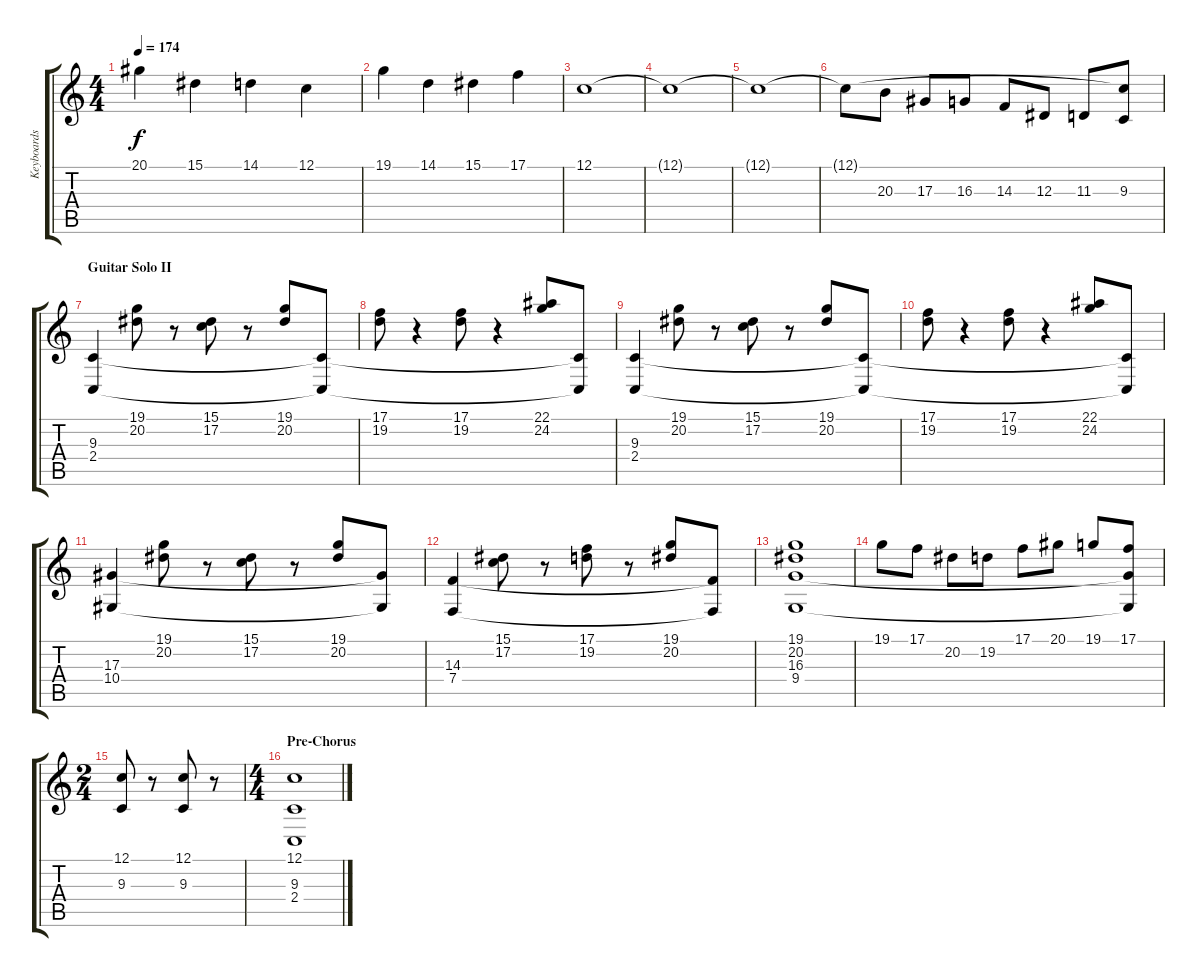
\track ("Keyboards" "Keyboards") {instrument stringensemble1}
\staff {score tabs}
\tuning (C4 G3 Eb3 Bb2 F2 C2) {hide}
\ts (4 4)
\tempo 174
\clef g2
\ks c
20.1.4{dy f} 15.1.4 14.1.4 12.1.4 |
19.1.4 14.1.4 15.1.4 17.1.4 |
12.1.1 |
12.1{t}.1 |
12.1{t}.1 |
12.1{t}.8 20.3.8 17.3.8 16.3.8 14.3.8 12.3.8 11.3.8 (12.1{t} 9.3).8 |
\section ("" "Guitar Solo II")
(9.3 2.4).4 (19.1 20.2).8 r.8 (15.1 17.2).8 r.8 (19.1 20.2).8 (9.3{t} 2.4{t}).8 |
(17.1 19.2).8 r.4 (17.1 19.2).8 r.4 (22.1 24.2).8 (9.3{t} 2.4{t}).8 |
(9.3 2.4).4 (19.1 20.2).8 r.8 (15.1 17.2).8 r.8 (19.1 20.2).8 (9.3{t} 2.4{t}).8 |
(17.1 19.2).8 r.4 (17.1 19.2).8 r.4 (22.1 24.2).8 (9.3{t} 2.4{t}).8 |
(17.3 10.4).4 (19.1 20.2).8 r.8 (15.1 17.2).8 r.8 (19.1 20.2).8 (17.3{t} 10.4{t}).8 |
(14.3 7.4).4 (15.1 17.2).8 r.8 (17.1 19.2).8 r.8 (19.1 20.2).8 (14.3{t} 7.4{t}).8 |
(19.1 20.2 16.3 9.4).1 |
19.1.8 17.1.8 20.2.8 19.2.8 17.1.8 20.1.8 19.1.8 (17.1 16.3{t} 9.4{t}).8 |
\ts (2 4)
(12.1 9.3).8 r.8 (12.1 9.3).8 r.8 |
\ts (4 4)
\section ("" "Pre-Chorus")
(12.1 9.3 2.4).1
